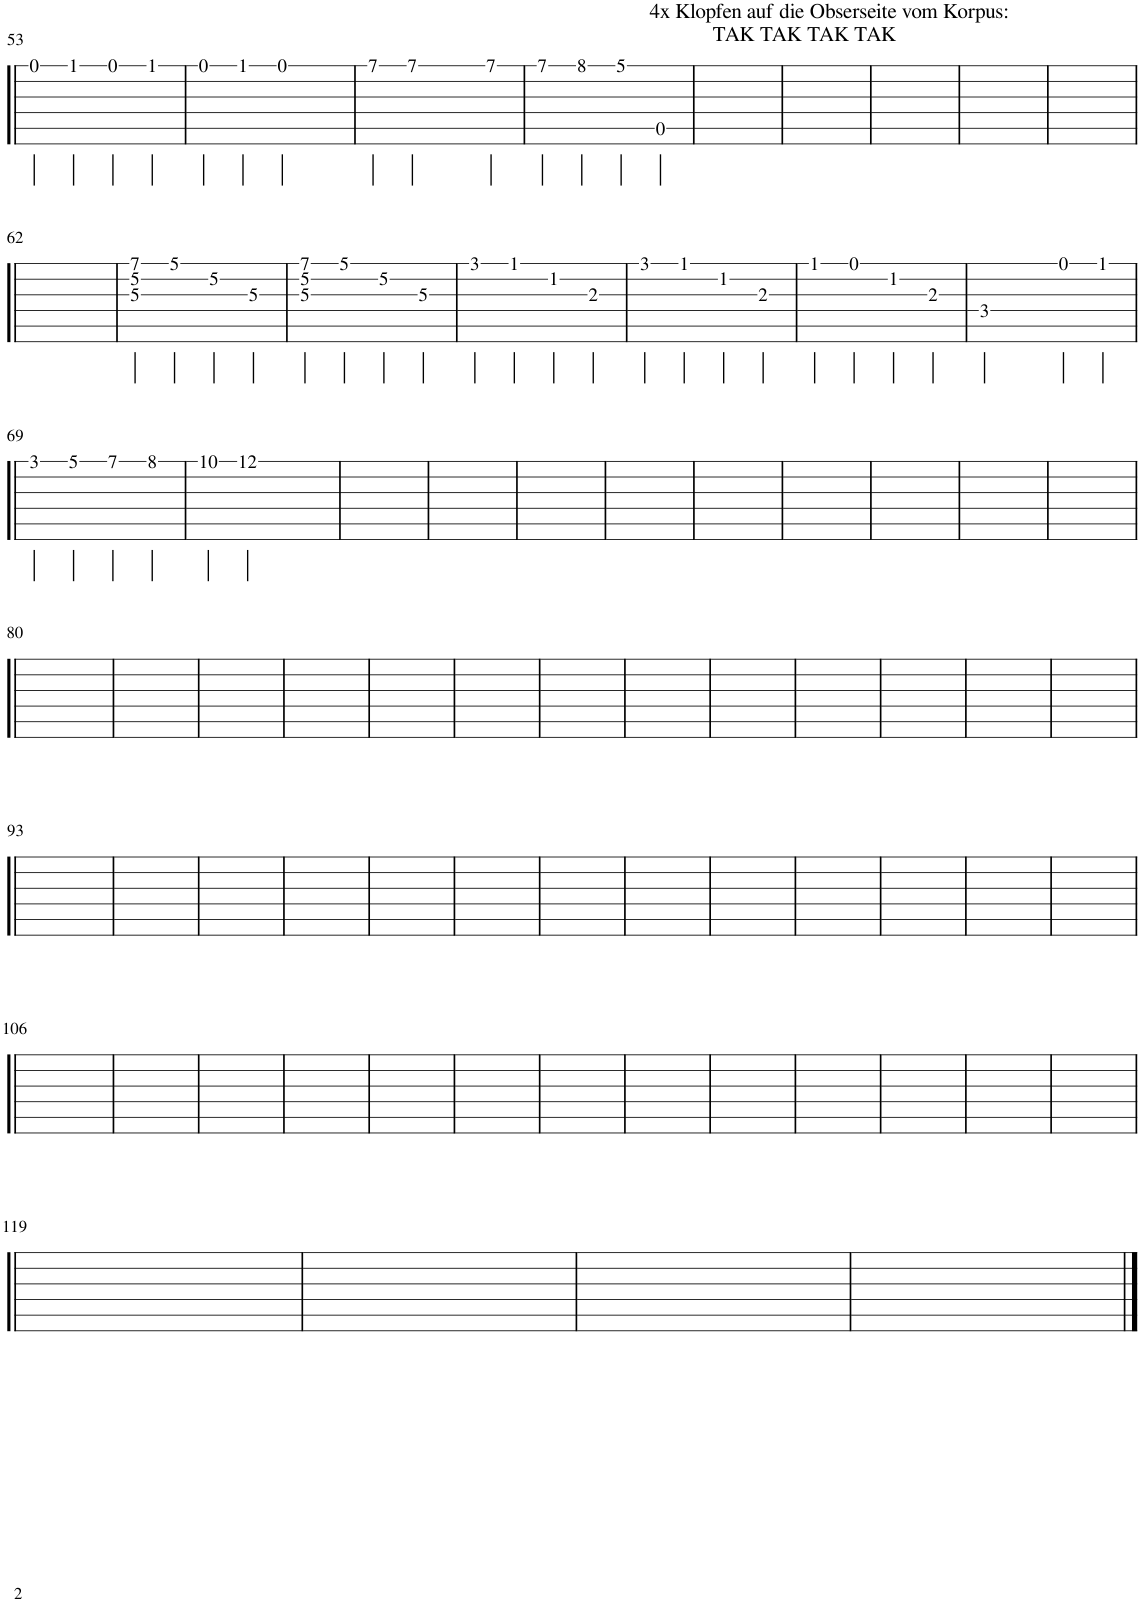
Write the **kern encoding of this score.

**kern
*part1
*staff1
*I"Guitar
*I'Guit.
!!LO:PB:g=z
*
*k[]
*M4/4
=53
4e\
4f\
4e\
4f\
=54
4e\
4f\
4e\
4r
=55
4b\
4b\
4r
4b\
=56
4b\
4cc\
4a\
4AA\
=57
!LO:TX:a:t=4x Klopfen auf die Obserseite vom Korpus&colon;
!LO:TX:a:t=TAK TAK TAK TAK
1r
=58
1r
=59
1r
=60
1r
=61
1r
!!LO:LB:g=z
=62
1r
=63
4c\ 4e\ 4b\
4a\
4e\
4c\
=64
4c\ 4e\ 4b\
4a\
4e\
4c\
=65
4g\
4f\
4c\
4A\
=66
4g\
4f\
4c\
4A\
=67
4f\
4e\
4c\
4A\
=68
4F\
4r
4e\
4f\
!!LO:LB:g=z
=69
4g\
4a\
4b\
4cc\
=70
4dd\
4ee\
2r
=71
1r
=72
1r
=73
1r
=74
1r
=75
1r
=76
1r
=77
1r
=78
1r
=79
1r
!!LO:LB:g=z
=80
1r
=81
1r
=82
1r
=83
1r
=84
1r
=85
1r
=86
1r
=87
1r
=88
1r
=89
1r
=90
1r
=91
1r
=92
1r
!!LO:LB:g=z
=93
1r
=94
1r
=95
1r
=96
1r
=97
1r
=98
1r
=99
1r
=100
1r
=101
1r
=102
1r
=103
1r
=104
1r
=105
1r
!!LO:LB:g=z
=106
1r
=107
1r
=108
1r
=109
1r
=110
1r
=111
1r
=112
1r
=113
1r
=114
1r
=115
1r
=116
1r
=117
1r
=118
1r
!!LO:LB:g=z
=119
1r
=120
1r
=121
1r
=122
1r
==
*-
